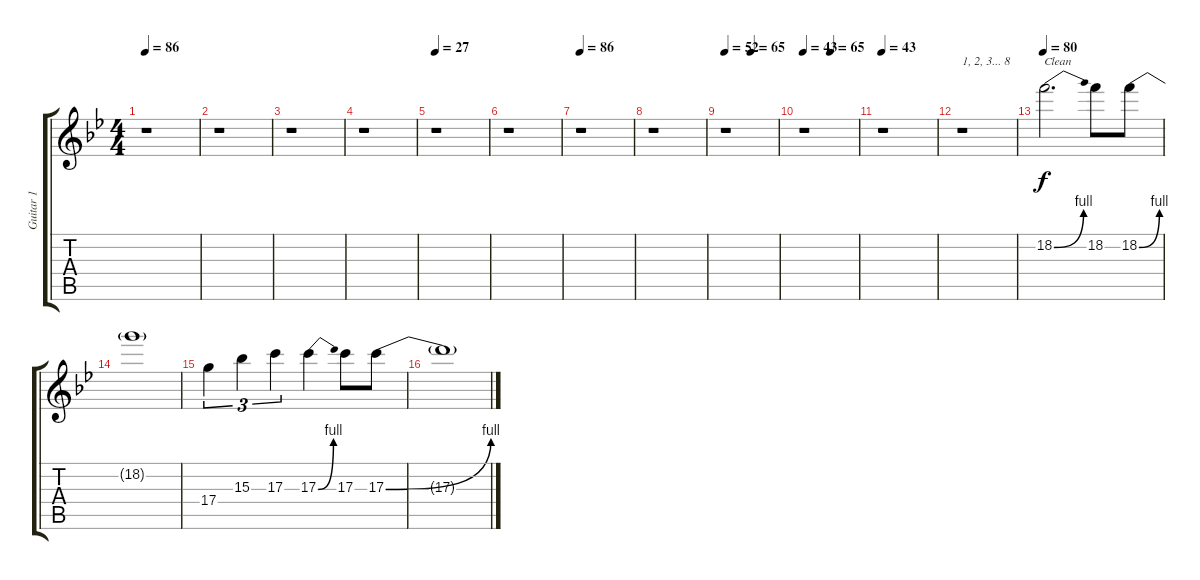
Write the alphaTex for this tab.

\track ("Guitar 1" "Guitar 1") {instrument electricguitarjazz}
\staff {score tabs}
\tuning (E4 B3 G3 D3 A2 E2) {hide}
\ts (4 4)
\tempo 86
\clef g2
\ks gminor
r.1{dy f} |
r.1 |
r.1 |
r.1 |
\tempo 27
r.1 |
r.1 |
\tempo 86
r.1 |
r.1 |
\tempo 52
\tempo (65 0.5)
r.1 |
\tempo 43
\tempo (65 0.5)
r.1 |
\tempo 43
r.1 |
r.1{txt "1, 2, 3... 8" instrument electricguitarjazz} |
\tempo 80
18.2{be (bend 0 0 60 4)}.2{d txt "Clean"} 18.2.8 18.2{be (bend 0 0 60 4)}.8 |
18.2{t}.1 |
17.4.4{tu (3 2)} 15.3.4{tu (3 2)} 17.3.4{tu (3 2)} 17.3{be (bend 0 0 60 4)}.4 17.3.8 17.3{be (bend 0 0 60 4)}.8 |
17.3{t}.1
